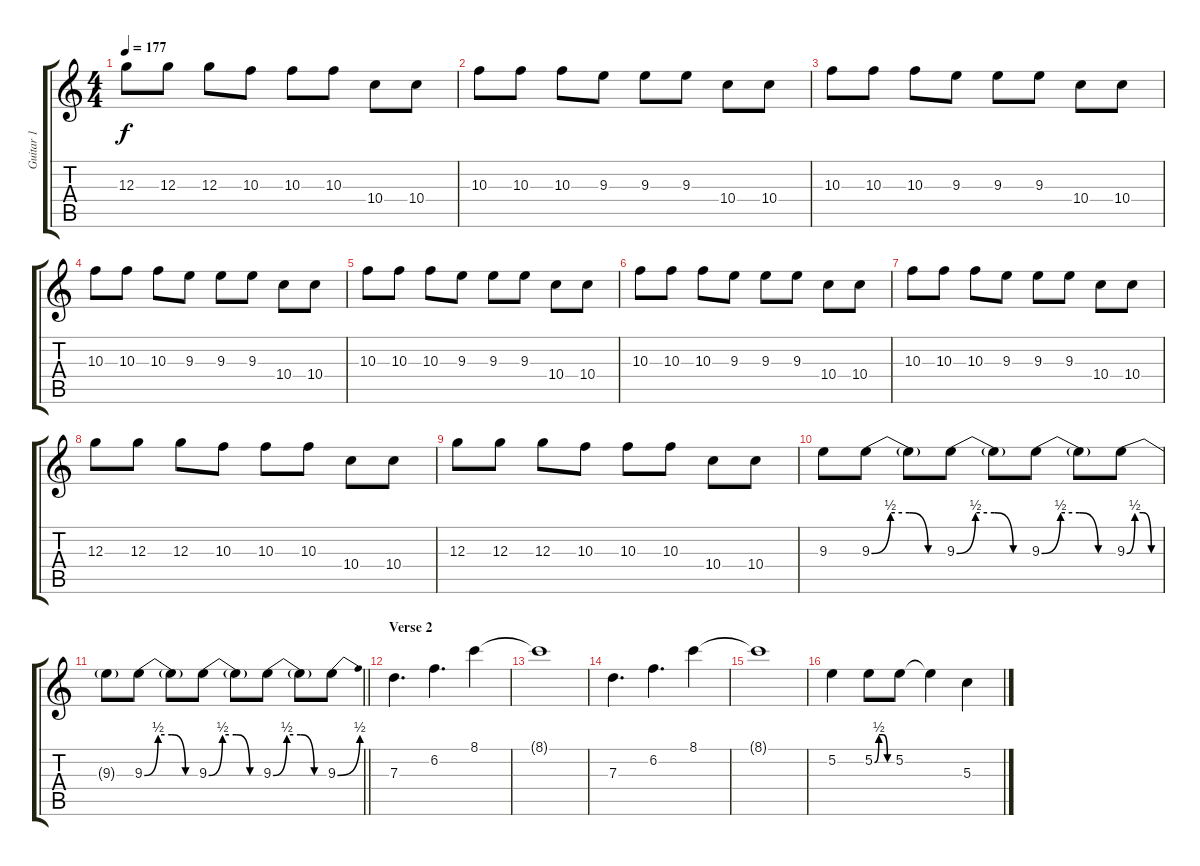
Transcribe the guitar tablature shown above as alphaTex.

\track ("Guitar 1" "Guitar 1") {instrument distortionguitar}
\staff {score tabs}
\tuning (E4 B3 G3 D3 A2 D2) {hide}
\ts (4 4)
\tempo 177
\clef g2
\ks c
12.3.8{dy f} 12.3.8 12.3.8 10.3.8 10.3.8 10.3.8 10.4.8 10.4.8 |
10.3.8 10.3.8 10.3.8 9.3.8 9.3.8 9.3.8 10.4.8 10.4.8 |
10.3.8 10.3.8 10.3.8 9.3.8 9.3.8 9.3.8 10.4.8 10.4.8 |
10.3.8 10.3.8 10.3.8 9.3.8 9.3.8 9.3.8 10.4.8 10.4.8 |
10.3.8 10.3.8 10.3.8 9.3.8 9.3.8 9.3.8 10.4.8 10.4.8 |
10.3.8 10.3.8 10.3.8 9.3.8 9.3.8 9.3.8 10.4.8 10.4.8 |
10.3.8 10.3.8 10.3.8 9.3.8 9.3.8 9.3.8 10.4.8 10.4.8 |
12.3.8 12.3.8 12.3.8 10.3.8 10.3.8 10.3.8 10.4.8 10.4.8 |
12.3.8 12.3.8 12.3.8 10.3.8 10.3.8 10.3.8 10.4.8 10.4.8 |
9.3.8 9.3{be (custom 0 0 15 2 30 2 45 0 60 0)}.8 9.3{t}.8 9.3{be (custom 0 0 15 2 30 2 45 0 60 0)}.8 9.3{t}.8 9.3{be (custom 0 0 15 2 30 2 45 0 60 0)}.8 9.3{t}.8 9.3{be (custom 0 0 15 2 30 2 45 0 60 0)}.8 |
\barLineRight lightlight
9.3{t}.8 9.3{be (custom 0 0 15 2 30 2 45 0 60 0)}.8 9.3{t}.8 9.3{be (custom 0 0 15 2 30 2 45 0 60 0)}.8 9.3{t}.8 9.3{be (custom 0 0 15 2 30 2 45 0 60 0)}.8 9.3{t}.8 9.3{be (bend 0 0 60 2)}.8 |
\section ("" "Verse 2")
7.3.4{d instrument electricguitarclean} 6.2.4{d} 8.1.4 |
8.1{t}.1 |
7.3.4{d} 6.2.4{d} 8.1.4 |
8.1{t}.1 |
5.2.4 5.2{be (custom 0 0 15 2 30 2 45 0 60 0)}.8 5.2.8 5.2{t}.4 5.3.4
